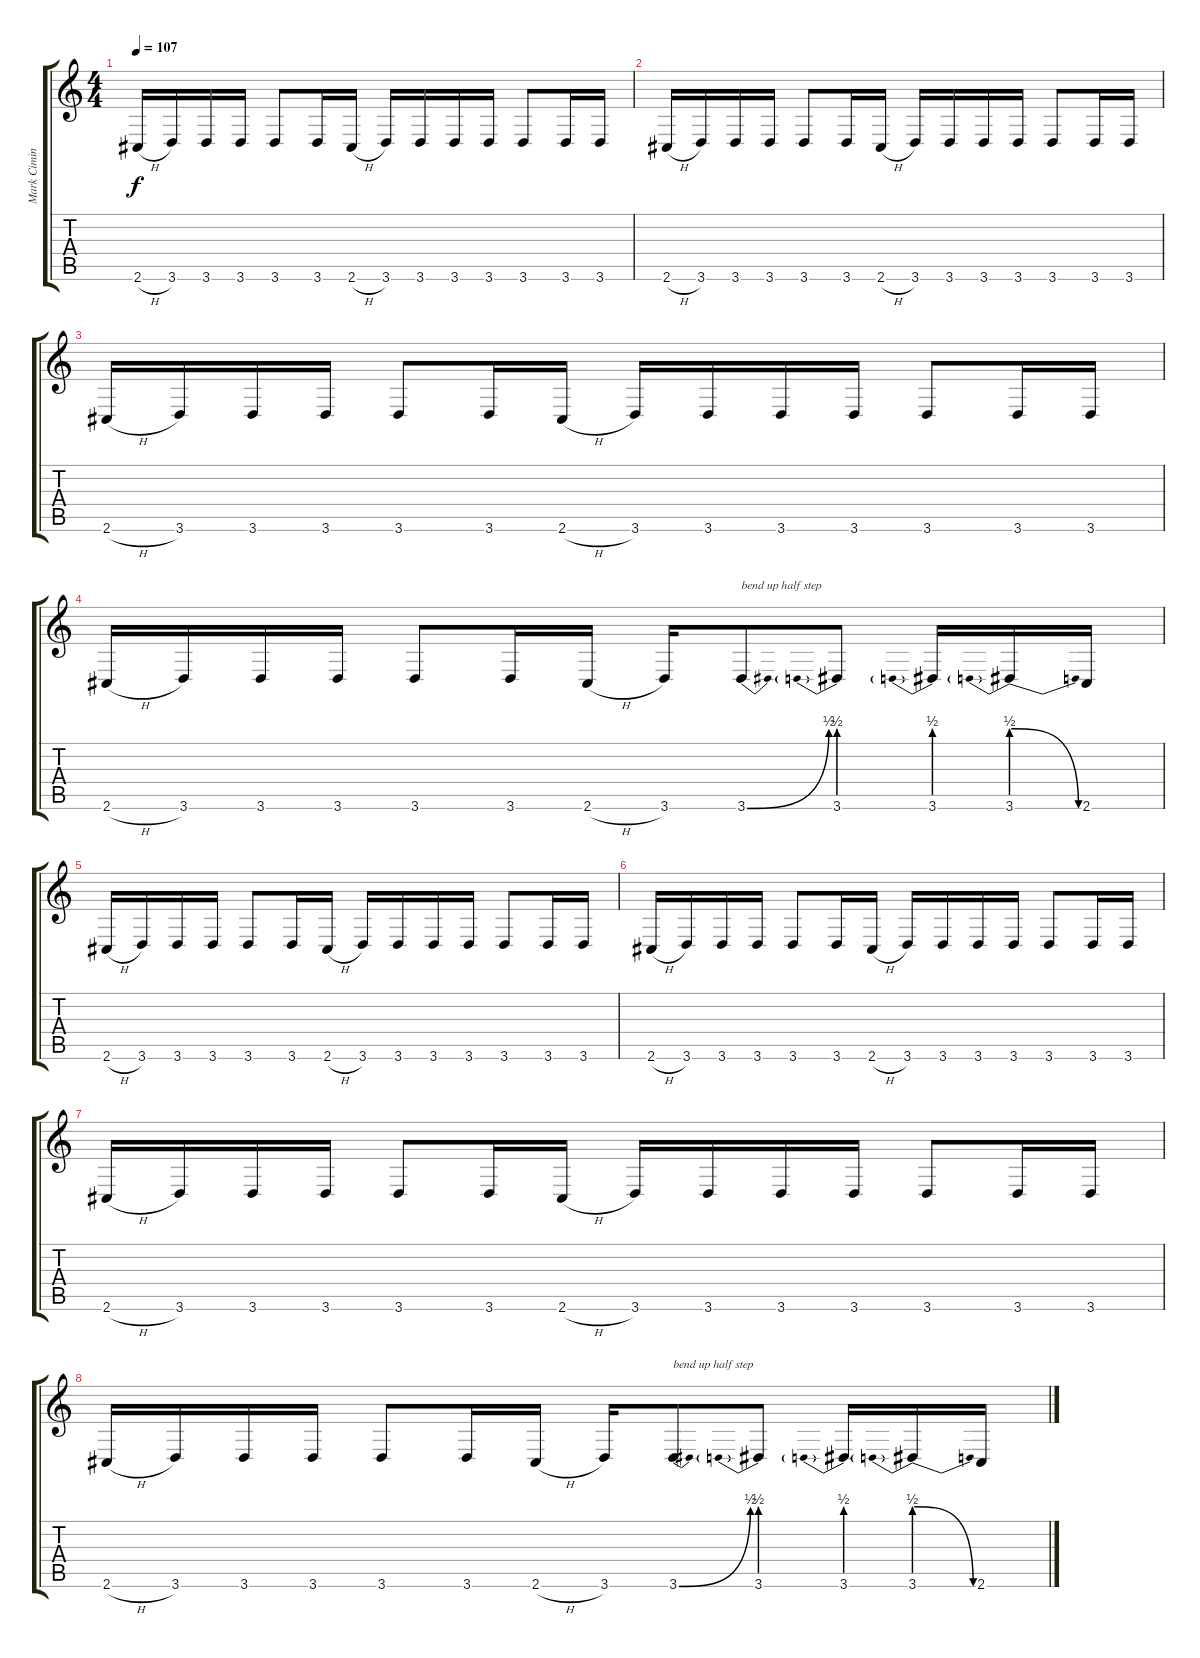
\track ("Mark Cimino" "Mark Cimin") {instrument distortionguitar}
\staff {score tabs}
\tuning (Eb4 B3 Gb3 B2 Gb2 B1) {hide}
\ts (4 4)
\tempo 107
\clef g2
\ks c
2.6{h}.16{dy f} 3.6.16 3.6.16 3.6.16 3.6.8 3.6.16 2.6{h}.16 3.6.16 3.6.16 3.6.16 3.6.16 3.6.8 3.6.16 3.6.16 |
2.6{h}.16 3.6.16 3.6.16 3.6.16 3.6.8 3.6.16 2.6{h}.16 3.6.16 3.6.16 3.6.16 3.6.16 3.6.8 3.6.16 3.6.16 |
2.6{h}.16 3.6.16 3.6.16 3.6.16 3.6.8 3.6.16 2.6{h}.16 3.6.16 3.6.16 3.6.16 3.6.16 3.6.8 3.6.16 3.6.16 |
2.6{h}.16 3.6.16 3.6.16 3.6.16 3.6.8 3.6.16 2.6{h}.16 3.6.16 3.6{be (bend 0 0 60 2)}.8{txt "bend up half step"} 3.6{be (prebend 0 2 60 2)}.8 3.6{be (prebend 0 2 60 2)}.16 3.6{be (prebendrelease 0 2 60 0)}.16 2.6.16 |
2.6{h}.16 3.6.16 3.6.16 3.6.16 3.6.8 3.6.16 2.6{h}.16 3.6.16 3.6.16 3.6.16 3.6.16 3.6.8 3.6.16 3.6.16 |
2.6{h}.16 3.6.16 3.6.16 3.6.16 3.6.8 3.6.16 2.6{h}.16 3.6.16 3.6.16 3.6.16 3.6.16 3.6.8 3.6.16 3.6.16 |
2.6{h}.16 3.6.16 3.6.16 3.6.16 3.6.8 3.6.16 2.6{h}.16 3.6.16 3.6.16 3.6.16 3.6.16 3.6.8 3.6.16 3.6.16 |
2.6{h}.16 3.6.16 3.6.16 3.6.16 3.6.8 3.6.16 2.6{h}.16 3.6.16 3.6{be (bend 0 0 60 2)}.8{txt "bend up half step"} 3.6{be (prebend 0 2 60 2)}.8 3.6{be (prebend 0 2 60 2)}.16 3.6{be (prebendrelease 0 2 60 0)}.16 2.6.16
